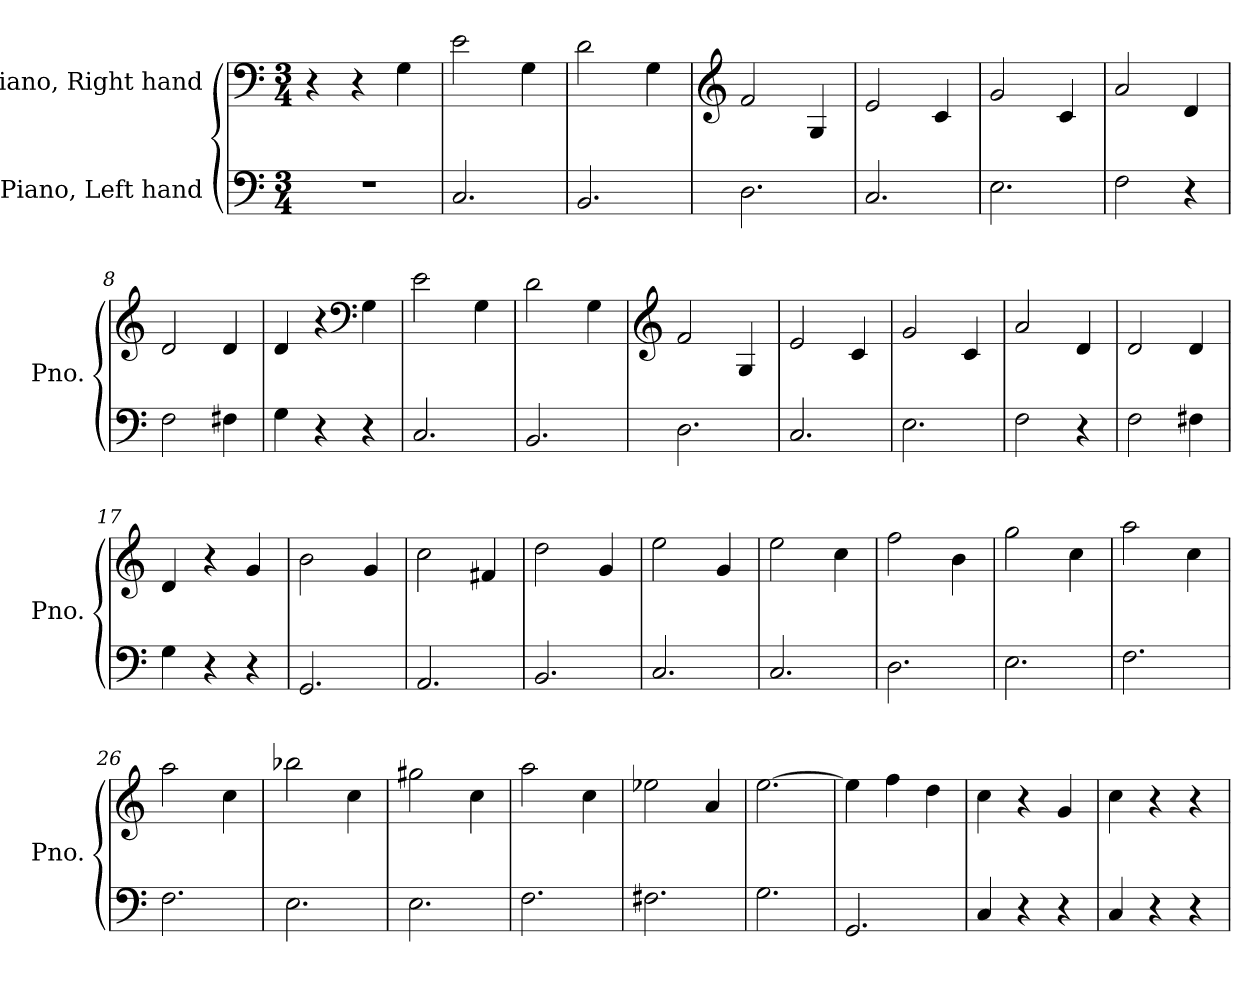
**kern	**kern
*part2	*part1
*staff2	*staff1
*I"Piano, Left hand	*I"Piano, Right hand
*I'Pno.	*I'Pno.
*clefF4	*clefF4
*k[]	*k[]
*M3/4	*M3/4
*MM120	*MM120
=1	=1
2.r	4r
.	4r
.	4G\
=2	=2
2.C/	2e\
.	4G\
=3	=3
2.BB/	2d\
.	4G\
=4	=4
*	*clefG2
2.D\	2f/
.	4G/
=5	=5
2.C/	2e/
.	4c/
=6	=6
2.E\	2g/
.	4c/
=7	=7
2F\	2a/
4r	4d/
=8	=8
2F\	2d/
4F#X\	4d/
=9	=9
4G\	4d/
4r	4r
*	*clefF4
4r	4G\
!!LO:LB:g=z
=10	=10
2.C/	2e\
.	4G\
=11	=11
2.BB/	2d\
.	4G\
=12	=12
*	*clefG2
2.D\	2f/
.	4G/
=13	=13
2.C/	2e/
.	4c/
=14	=14
2.E\	2g/
.	4c/
=15	=15
2F\	2a/
4r	4d/
=16	=16
2F\	2d/
4F#X\	4d/
=17	=17
4G\	4d/
4r	4r
4r	4g/
=18	=18
2.GG/	2b\
.	4g/
=19	=19
2.AA/	2cc\
.	4f#X/
=20	=20
2.BB/	2dd\
.	4g/
=21	=21
2.C/	2ee\
.	4g/
!!LO:LB:g=z
=22	=22
2.C/	2ee\
.	4cc\
=23	=23
2.D\	2ff\
.	4b\
=24	=24
2.E\	2gg\
.	4cc\
=25	=25
2.F\	2aa\
.	4cc\
=26	=26
2.F\	2aa\
.	4cc\
=27	=27
2.E\	2bb-X\
.	4cc\
=28	=28
2.E\	2gg#X\
.	4cc\
=29	=29
2.F\	2aa\
.	4cc\
=30	=30
2.F#X\	2ee-X\
.	4a/
=31	=31
2.G\	[2.ee\
=32	=32
2.GG/	4ee\]
.	4ff\
.	4dd\
=33	=33
4C/	4cc\
4r	4r
4r	4g/
!!LO:LB:g=z
=34	=34
4C/	4cc\
4r	4r
4r	4r
=	=
*-	*-
